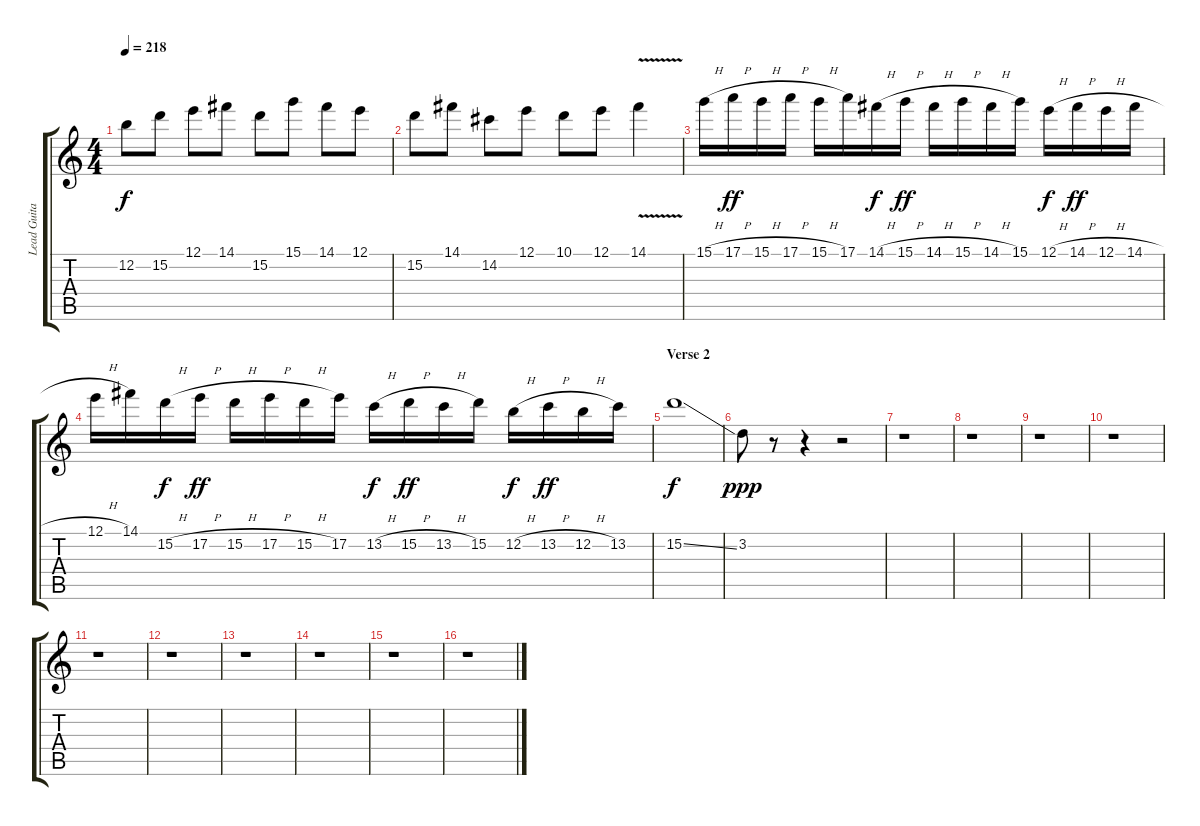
\track ("Lead Guitar 1" "Lead Guita") {instrument overdrivenguitar}
\staff {score tabs}
\tuning (E4 B3 G3 D3 A2 E2) {hide}
\ts (4 4)
\tempo 218
\clef g2
\ks c
12.2.8{dy f} 15.2.8 12.1.8 14.1.8 15.2.8 15.1.8 14.1.8 12.1.8 |
15.2.8 14.1.8 14.2.8 12.1.8 10.1.8 12.1.8 14.1{v}.4 |
15.1{h}.16 17.1{h}.16{dy ff} 15.1{h}.16 17.1{h}.16 15.1{h}.16 17.1.16 14.1{h}.16{dy f} 15.1{h}.16{dy ff} 14.1{h}.16 15.1{h}.16 14.1{h}.16 15.1.16 12.1{h}.16{dy f} 14.1{h}.16{dy ff} 12.1{h}.16 14.1{h}.16 |
12.1{h}.16 14.1.16 15.2{h}.16{dy f} 17.2{h}.16{dy ff} 15.2{h}.16 17.2{h}.16 15.2{h}.16 17.2.16 13.2{h}.16{dy f} 15.2{h}.16{dy ff} 13.2{h}.16 15.2.16 12.2{h}.16{dy f} 13.2{h}.16{dy ff} 12.2{h}.16 13.2.16 |
\section ("" "Verse 2")
15.2{ss}.1{dy f} |
3.2.8{dy ppp} r.8 r.4 r.2{volume 15} |
r.1 |
r.1 |
r.1 |
r.1 |
r.1 |
r.1 |
r.1 |
r.1 |
r.1 |
r.1
